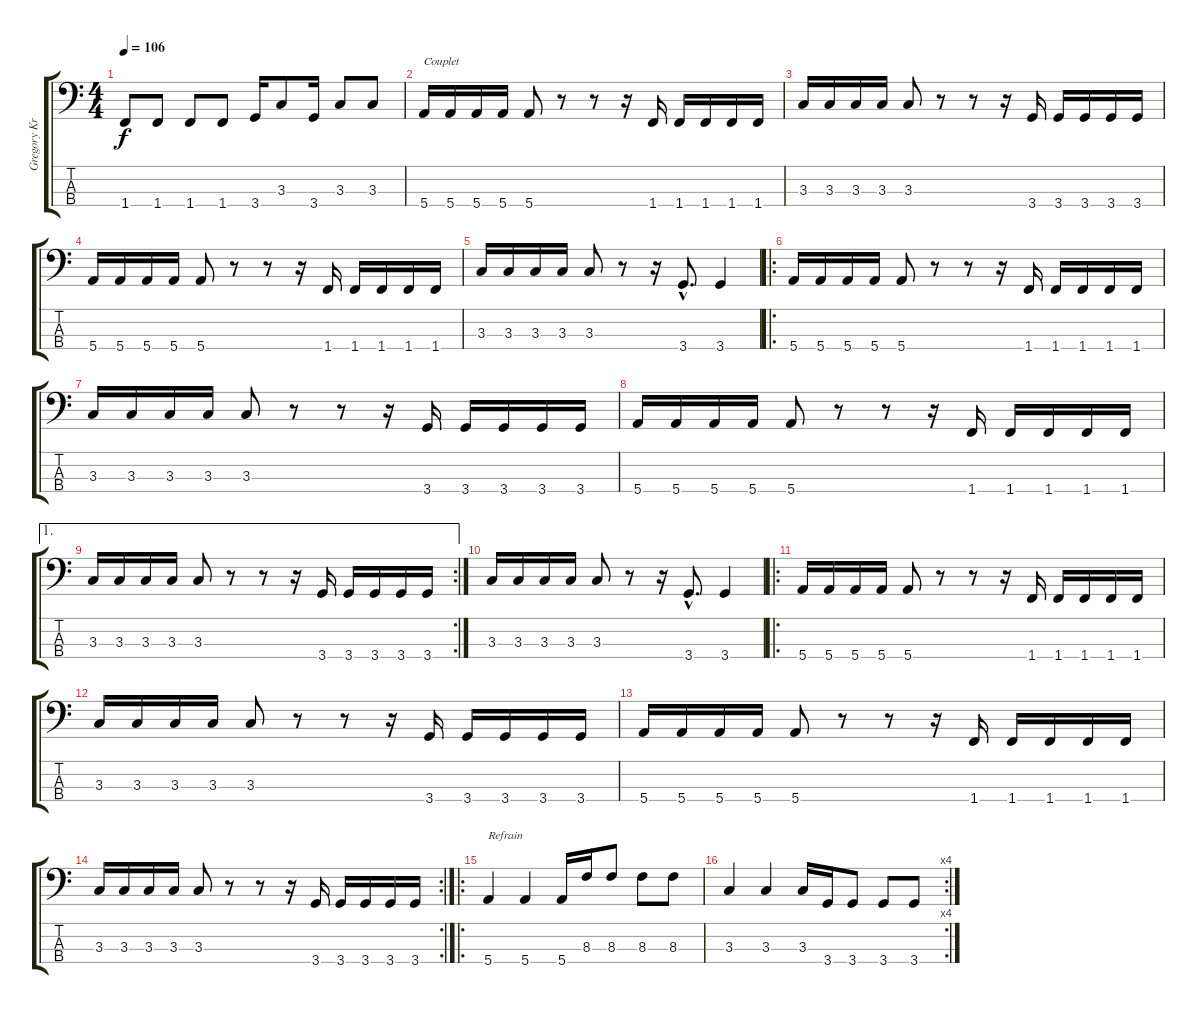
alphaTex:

\track ("Gregory Kriesel - Bass" "Gregory Kr") {instrument electricbassfinger}
\staff {score tabs}
\tuning (G2 D2 A1 E1) {hide}
\ts (4 4)
\tempo 106
\clef f4
\ks c
1.4.8{dy f} 1.4.8 1.4.8 1.4.8 3.4.16 3.3.8 3.4.16 3.3.8 3.3.8 |
5.4.16{txt "Couplet"} 5.4.16 5.4.16 5.4.16 5.4.8 r.8 r.8 r.16 1.4.16 1.4.16 1.4.16 1.4.16 1.4.16 |
3.3.16 3.3.16 3.3.16 3.3.16 3.3.8 r.8 r.8 r.16 3.4.16 3.4.16 3.4.16 3.4.16 3.4.16 |
5.4.16 5.4.16 5.4.16 5.4.16 5.4.8 r.8 r.8 r.16 1.4.16 1.4.16 1.4.16 1.4.16 1.4.16 |
3.3.16 3.3.16 3.3.16 3.3.16 3.3.8 r.8 r.16 3.4{hac}.8{d} 3.4.4 |
\ro
5.4.16 5.4.16 5.4.16 5.4.16 5.4.8 r.8 r.8 r.16 1.4.16 1.4.16 1.4.16 1.4.16 1.4.16 |
3.3.16 3.3.16 3.3.16 3.3.16 3.3.8 r.8 r.8 r.16 3.4.16 3.4.16 3.4.16 3.4.16 3.4.16 |
5.4.16 5.4.16 5.4.16 5.4.16 5.4.8 r.8 r.8 r.16 1.4.16 1.4.16 1.4.16 1.4.16 1.4.16 |
\ae 1
\rc 2
3.3.16 3.3.16 3.3.16 3.3.16 3.3.8 r.8 r.8 r.16 3.4.16 3.4.16 3.4.16 3.4.16 3.4.16 |
3.3.16 3.3.16 3.3.16 3.3.16 3.3.8 r.8 r.16 3.4{hac}.8{d} 3.4.4 |
\ro
5.4.16 5.4.16 5.4.16 5.4.16 5.4.8 r.8 r.8 r.16 1.4.16 1.4.16 1.4.16 1.4.16 1.4.16 |
3.3.16 3.3.16 3.3.16 3.3.16 3.3.8 r.8 r.8 r.16 3.4.16 3.4.16 3.4.16 3.4.16 3.4.16 |
5.4.16 5.4.16 5.4.16 5.4.16 5.4.8 r.8 r.8 r.16 1.4.16 1.4.16 1.4.16 1.4.16 1.4.16 |
\rc 2
3.3.16 3.3.16 3.3.16 3.3.16 3.3.8 r.8 r.8 r.16 3.4.16 3.4.16 3.4.16 3.4.16 3.4.16 |
\ro
5.4.4{txt "Refrain"} 5.4.4 5.4.16 8.3.16 8.3.8 8.3.8 8.3.8 |
\rc 4
3.3.4 3.3.4 3.3.16 3.4.16 3.4.8 3.4.8 3.4.8
